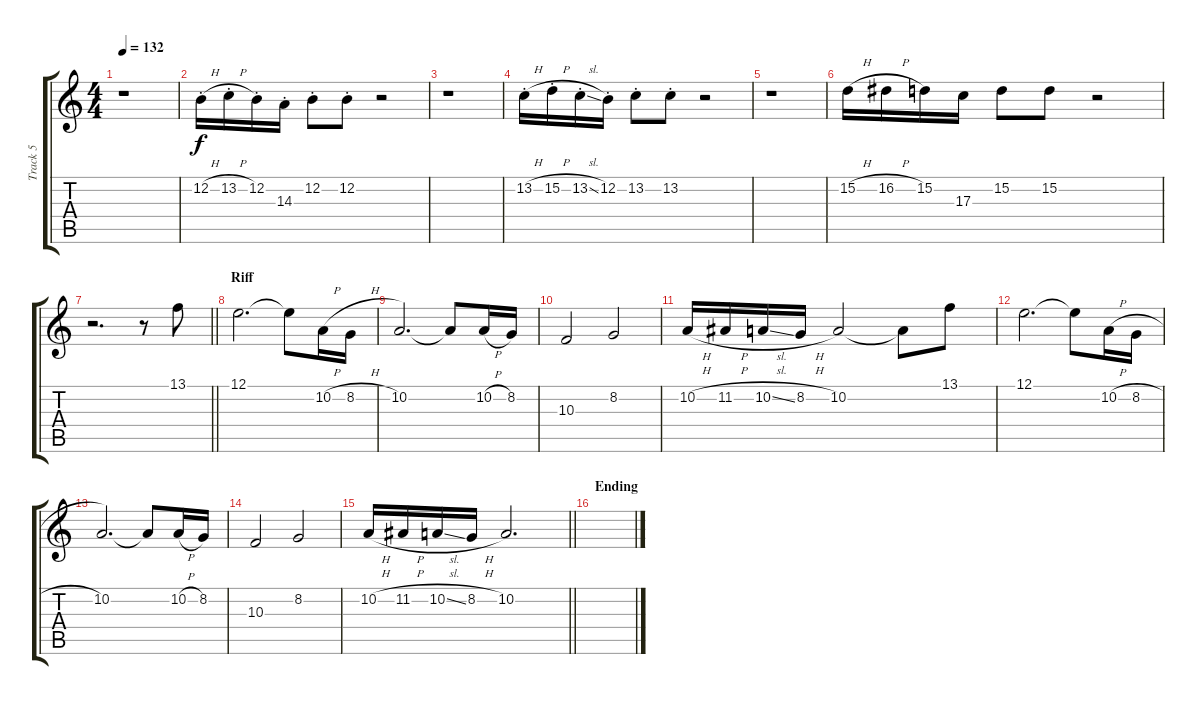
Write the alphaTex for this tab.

\track ("Track 5" "Track 5") {instrument brasssection}
\staff {score tabs}
\tuning (E4 B3 G3 D3 A2 E2) {hide}
\ts (4 4)
\tempo 132
\clef g2
\ks c
r.1{dy f} |
12.2{h st}.16 13.2{h st}.16 12.2{st}.16 14.3{st}.16 12.2{st}.8 12.2{st}.8 r.2 |
r.1 |
13.2{h st}.16 15.2{h st}.16 13.2{sl st}.16 12.2{st}.16 13.2{st}.8 13.2{st}.8 r.2 |
r.1 |
15.2{h}.16 16.2{h}.16 15.2.16 17.3.16 15.2.8 15.2.8 r.2 |
\barLineRight lightlight
r.2{d} r.8 13.1.8 |
\section ("" "Riff")
12.1.2{d} 12.1{t}.8 10.2{h}.16 8.2{h}.16 |
10.2.2{d} 10.2{t}.8 10.2{h}.16 8.2.16 |
10.3.2 8.2.2 |
10.2{h}.16 11.2{h}.16 10.2{sl}.16 8.2{h}.16 10.2.2 10.2{t}.8 13.1.8 |
12.1.2{d} 12.1{t}.8 10.2{h}.16 8.2{h}.16 |
10.2.2{d} 10.2{t}.8 10.2{h}.16 8.2.16 |
10.3.2 8.2.2 |
\barLineRight lightlight
10.2{h}.16 11.2{h}.16 10.2{sl}.16 8.2{h}.16 10.2.2{d} |
\section ("" "Ending")
